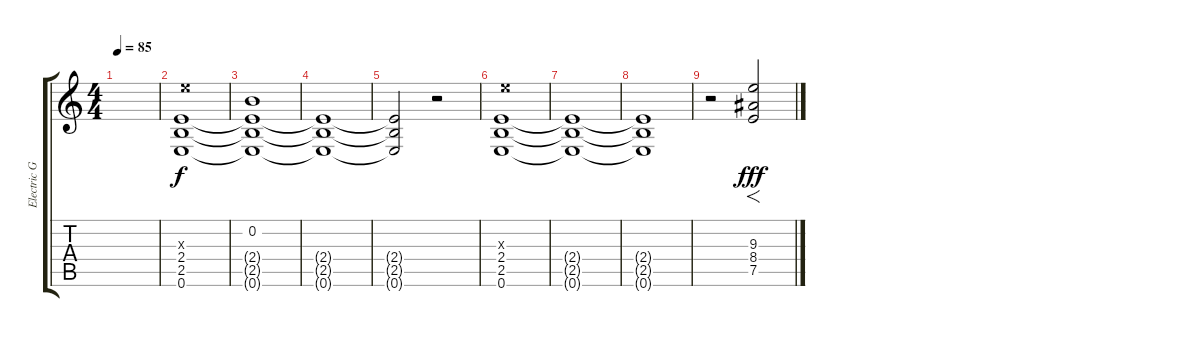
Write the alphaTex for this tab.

\track ("Electric Guitar" "Electric G") {instrument distortionguitar}
\staff {score tabs}
\tuning (E4 B3 G3 D3 A2 E2) {hide}
\ts (4 4)
\tempo 85
\clef g2
\ks c
|
(9.3{x} 2.4 2.5 0.6).1{volume 0} |
(0.2 2.4{t} 2.5{t} 0.6{t}).1 |
(2.4{t} 2.5{t} 0.6{t}).1 |
(2.4{t} 2.5{t} 0.6{t}).2 r.2{volume 16} |
(9.3{x} 2.4 2.5 0.6).1{volume 0} |
(2.4{t} 2.5{t} 0.6{t}).1 |
(2.4{t} 2.5{t} 0.6{t}).1 |
r.2{volume 16} (9.3 8.4 7.5).2{f dy fff}
